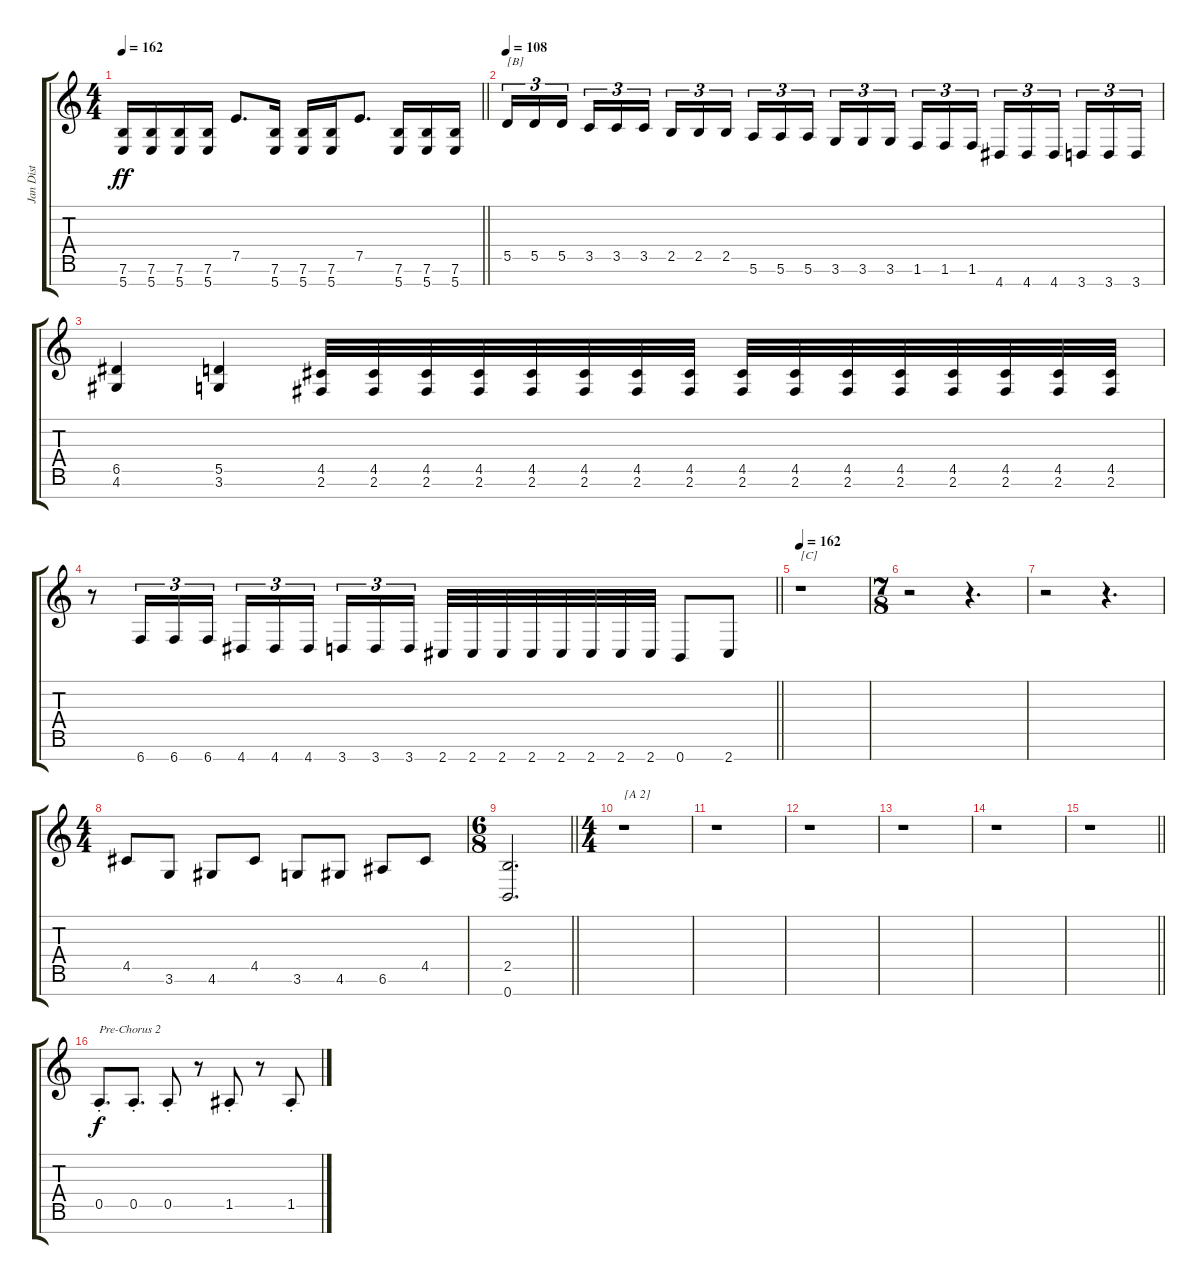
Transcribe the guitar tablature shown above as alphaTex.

\track ("Jan Dist" "Jan Dist") {instrument distortionguitar}
\staff {score tabs}
\tuning (E4 B3 G3 D3 A2 E2 B1) {hide}
\ts (4 4)
\tempo 162
\clef g2
\barLineRight lightlight
\ks c
(7.6 5.7).16{dy ff} (7.6 5.7).16 (7.6 5.7).16 (7.6 5.7).16 7.5.8{d} (7.6 5.7).16 (7.6 5.7).16 (7.6 5.7).16 7.5.8{d} (7.6 5.7).16 (7.6 5.7).16 (7.6 5.7).16 |
\tempo 108
5.5.16{tu (3 2) txt "[B]"} 5.5.16{tu (3 2)} 5.5.16{tu (3 2) beam splitsecondary} 3.5.16{tu (3 2)} 3.5.16{tu (3 2)} 3.5.16{tu (3 2)} 2.5.16{tu (3 2)} 2.5.16{tu (3 2)} 2.5.16{tu (3 2) beam splitsecondary} 5.6.16{tu (3 2)} 5.6.16{tu (3 2)} 5.6.16{tu (3 2)} 3.6.16{tu (3 2)} 3.6.16{tu (3 2)} 3.6.16{tu (3 2) beam splitsecondary} 1.6.16{tu (3 2)} 1.6.16{tu (3 2)} 1.6.16{tu (3 2)} 4.7.16{tu (3 2)} 4.7.16{tu (3 2)} 4.7.16{tu (3 2) beam splitsecondary} 3.7.16{tu (3 2)} 3.7.16{tu (3 2)} 3.7.16{tu (3 2)} |
(6.5 4.6).4 (5.5 3.6).4 (4.5 2.6).32 (4.5 2.6).32 (4.5 2.6).32 (4.5 2.6).32 (4.5 2.6).32 (4.5 2.6).32 (4.5 2.6).32 (4.5 2.6).32 (4.5 2.6).32 (4.5 2.6).32 (4.5 2.6).32 (4.5 2.6).32 (4.5 2.6).32 (4.5 2.6).32 (4.5 2.6).32 (4.5 2.6).32 |
\barLineRight lightlight
r.8 6.7.16{tu (3 2)} 6.7.16{tu (3 2)} 6.7.16{tu (3 2)} 4.7.16{tu (3 2)} 4.7.16{tu (3 2)} 4.7.16{tu (3 2) beam splitsecondary} 3.7.16{tu (3 2)} 3.7.16{tu (3 2)} 3.7.16{tu (3 2)} 2.7.32 2.7.32 2.7.32 2.7.32 2.7.32 2.7.32 2.7.32 2.7.32 0.7.8 2.7.8 |
\tempo 162
r.1{txt "[C]"} |
\ts (7 8)
r.2 r.4{d} |
r.2 r.4{d} |
\ts (4 4)
4.5.8 3.6.8 4.6.8 4.5.8 3.6.8 4.6.8 6.6.8 4.5.8 |
\ts (6 8)
\barLineRight lightlight
(2.5 0.7).2{d} |
\ts (4 4)
r.1{txt "[A 2]"} |
r.1 |
r.1 |
r.1 |
r.1 |
\barLineRight lightlight
r.1 |
0.5{st}.8{d txt "Pre-Chorus 2" dy f} 0.5{st}.8{d} 0.5{st}.8 r.8 1.5{st}.8 r.8 1.5{st}.8
